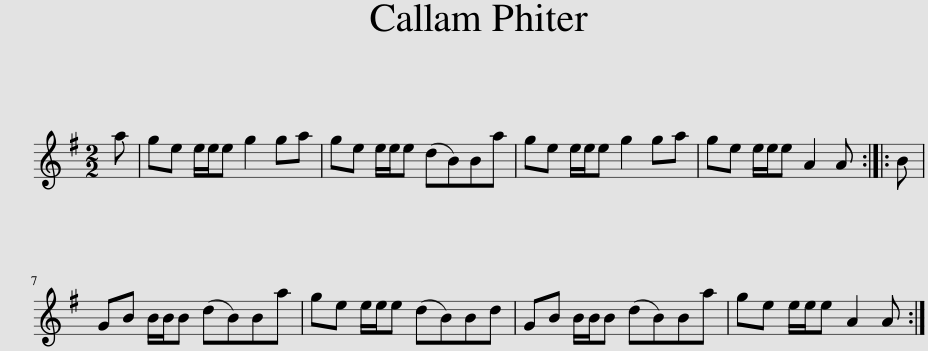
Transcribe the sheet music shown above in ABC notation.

X:1
L:1/8
M:2/2
I:linebreak $
K:G
V:1 treble
V:1
 a | ge e/e/e g2 ga | ge e/e/e (dB)Ba | ge e/e/e g2 ga | ge e/e/e A2 A :: %5
 B |$ GB B/B/B (dB)Ba | ge e/e/e (dB)Bd | GB B/B/B (dB)Ba | ge e/e/e A2 A :| %10
